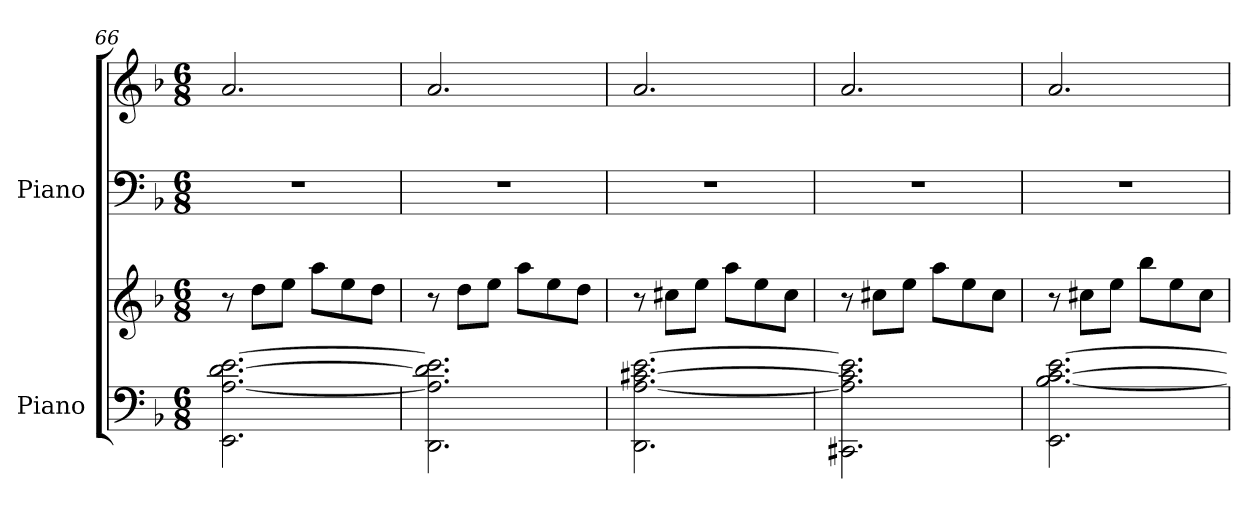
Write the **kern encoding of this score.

**kern	**kern	**kern	**kern
*part2	*part2	*part1	*part1
*staff4	*staff3	*staff2	*staff1
*I"Piano	*	*I"Piano	*
*I'Pno.	*	*I'Pno.	*
*clefF4	*clefG2	*clefF4	*clefG2
*k[b-]	*k[b-]	*k[b-]	*k[b-]
*M6/8	*M6/8	*M6/8	*M6/8
=66	=66	=66	=66
2.EE\ [2.A\ [2.d\ [2.e\	8r	2.r	2.a/
.	8dd\L	.	.
.	8ee\J	.	.
.	8aa\L	.	.
.	8ee\	.	.
.	8dd\J	.	.
=67	=67	=67	=67
2.DD\ 2.A\] 2.d\] 2.e\]	8r	2.r	2.a/
.	8dd\L	.	.
.	8ee\J	.	.
.	8aa\L	.	.
.	8ee\	.	.
.	8dd\J	.	.
=68	=68	=68	=68
2.DD\ [2.A\ [2.c#X\ [2.e\	8r	2.r	2.a/
.	8cc#X\L	.	.
.	8ee\J	.	.
.	8aa\L	.	.
.	8ee\	.	.
.	8cc#\J	.	.
!!LO:LB:g=z
=69	=69	=69	=69
2.CC#X\ 2.A\] 2.c#\] 2.e\]	8r	2.r	2.a/
.	8cc#X\L	.	.
.	8ee\J	.	.
.	8aa\L	.	.
.	8ee\	.	.
.	8cc#\J	.	.
=70	=70	=70	=70
2.EE\ [2.B-\ [2.c\ [2.e\	8r	2.r	2.a/
.	8cc#X\L	.	.
.	8ee\J	.	.
.	8bb-\L	.	.
.	8ee\	.	.
.	8cc#\J	.	.
=	=	=	=
*-	*-	*-	*-
